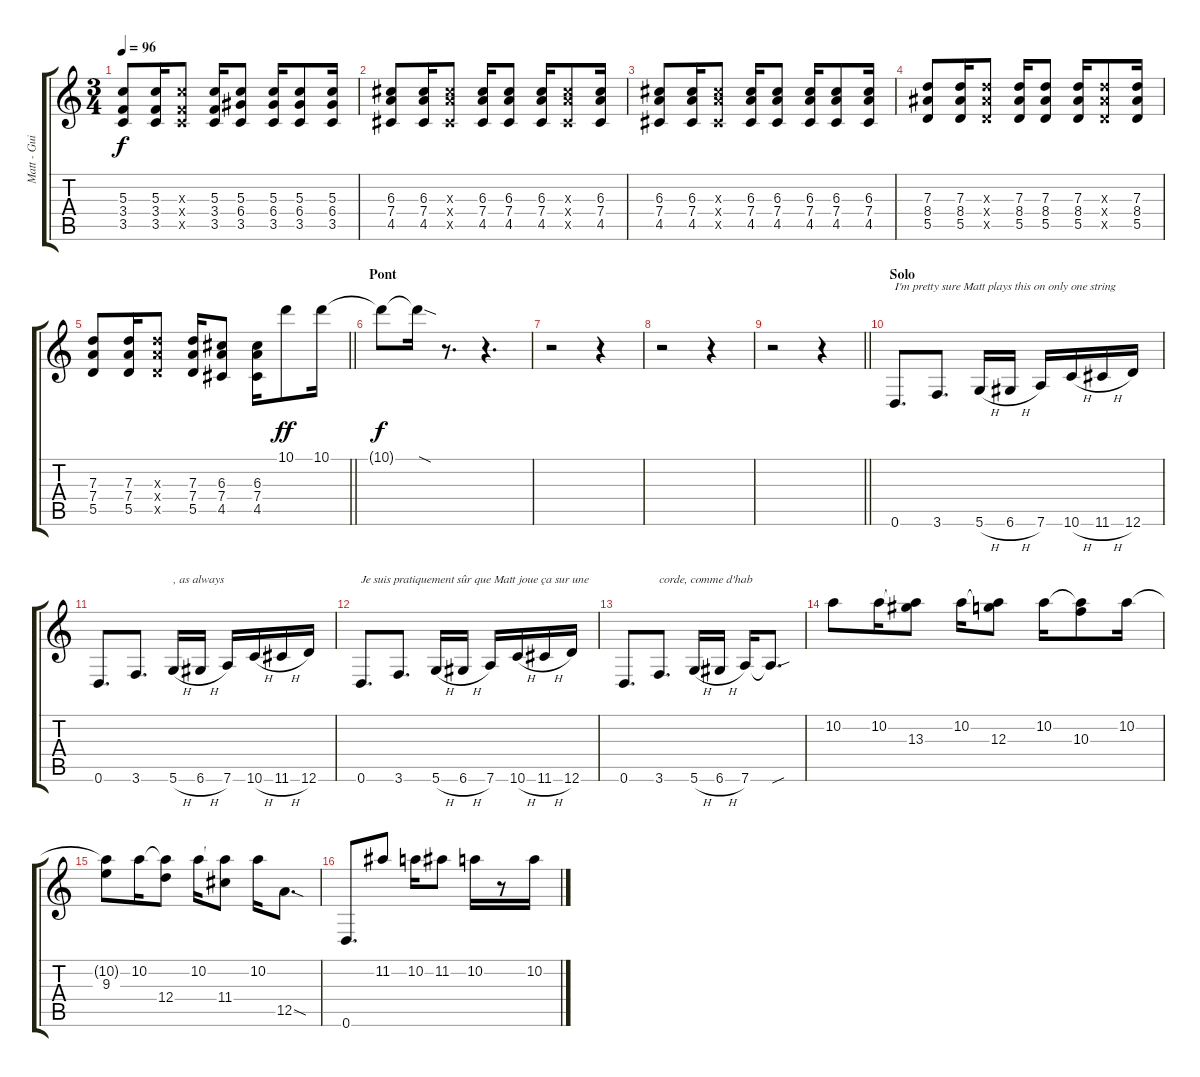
\track ("Matt - Guitar" "Matt - Gui") {instrument distortionguitar}
\staff {score tabs}
\tuning (E4 B3 G3 D3 A2 D2) {hide}
\ts (3 4)
\tempo 96
\clef g2
\ks c
(5.3 3.4 3.5).8{dy f} (5.3 3.4 3.5).16 (5.3{x} 3.4{x} 3.5{x}).8 (5.3 3.4 3.5).16 (5.3 6.4 3.5).8 (5.3 6.4 3.5).16 (5.3 6.4 3.5).8 (5.3 6.4 3.5).16 |
(6.3 7.4 4.5).8 (6.3 7.4 4.5).16 (6.3{x} 7.4{x} 4.5{x}).8 (6.3 7.4 4.5).16 (6.3 7.4 4.5).8 (6.3 7.4 4.5).16 (6.3{x} 7.4{x} 4.5{x}).8 (6.3 7.4 4.5).16 |
(6.3 7.4 4.5).8 (6.3 7.4 4.5).16 (6.3{x} 7.4{x} 4.5{x}).8 (6.3 7.4 4.5).16 (6.3 7.4 4.5).8 (6.3 7.4 4.5).16 (6.3 7.4 4.5).8 (6.3 7.4 4.5).16 |
(7.3 8.4 5.5).8 (7.3 8.4 5.5).16 (7.3{x} 8.4{x} 5.5{x}).8 (7.3 8.4 5.5).16 (7.3 8.4 5.5).8 (7.3 8.4 5.5).16 (7.3{x} 8.4{x} 5.5{x}).8 (7.3 8.4 5.5).16 |
\barLineRight lightlight
(7.3 7.4 5.5).8 (7.3 7.4 5.5).16 (7.3{x} 7.4{x} 5.5{x}).8 (7.3 7.4 5.5).16 (6.3 7.4 4.5).8 (6.3 7.4 4.5).16 10.1.8{dy ff} 10.1.16 |
\section ("" "Pont")
10.1{t}.8{dy f} 10.1{sod t}.16 r.8{d} r.4{d} |
r.2 r.4 |
r.2 r.4 |
\barLineRight lightlight
r.2 r.4 |
\section ("" "Solo")
0.6.8{d txt "I'm pretty sure Matt plays this on only one string" volume 16} 3.6.8{d} 5.6{h}.16 6.6{h}.16 7.6.16 10.6{h}.16 11.6{h}.16 12.6.16 |
0.6.8{d} 3.6.8{d} 5.6{h}.16{txt ", as always"} 6.6{h}.16 7.6.16 10.6{h}.16 11.6{h}.16 12.6.16 |
0.6.8{d txt "Je suis pratiquement sûr que Matt joue ça sur une"} 3.6.8{d} 5.6{h}.16 6.6{h}.16 7.6.16 10.6{h}.16 11.6{h}.16 12.6.16 |
0.6.8{d} 3.6.8{d txt "corde, comme d'hab"} 5.6{h}.16 6.6{h}.16 7.6.16 7.6{sou t}.8{d} |
10.2.8 10.2.16 (10.2{t} 13.3).8 10.2.16 (10.2{t} 12.3).8 10.2.16 (10.2{t} 10.3).8 10.2.16 |
(10.2{t} 9.3).8 10.2.16 (10.2{t} 12.4).8 10.2.16 (10.2{t} 11.4).8 10.2.16 12.5{sod}.8{d} |
0.6.8{d} 11.2.8 10.2.16 11.2.8 10.2.16 r.8 10.2.16
